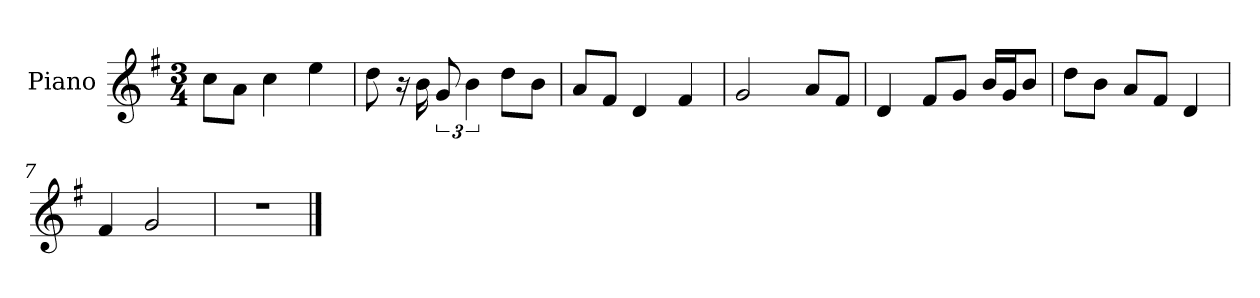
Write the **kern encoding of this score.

**kern
*part1
*staff1
*I"Piano
*I'P-no
*clefG2
*k[f#]
*M3/4
*MM179
=1
8cc\L
8a\J
4cc\
4ee\
=2
8dd\
16r
16b\
12g/
6b\
8dd\L
8b\J
=3
8a/L
8f#/J
4d/
4f#/
=4
2g/
8a/L
8f#/J
=5
4d/
8f#/L
8g/J
16b/LL
16g/J
8b/J
=6
8dd\L
8b\J
8a/L
8f#/J
4d/
=7
4f#/
2g/
=8
2.r
==
*-
